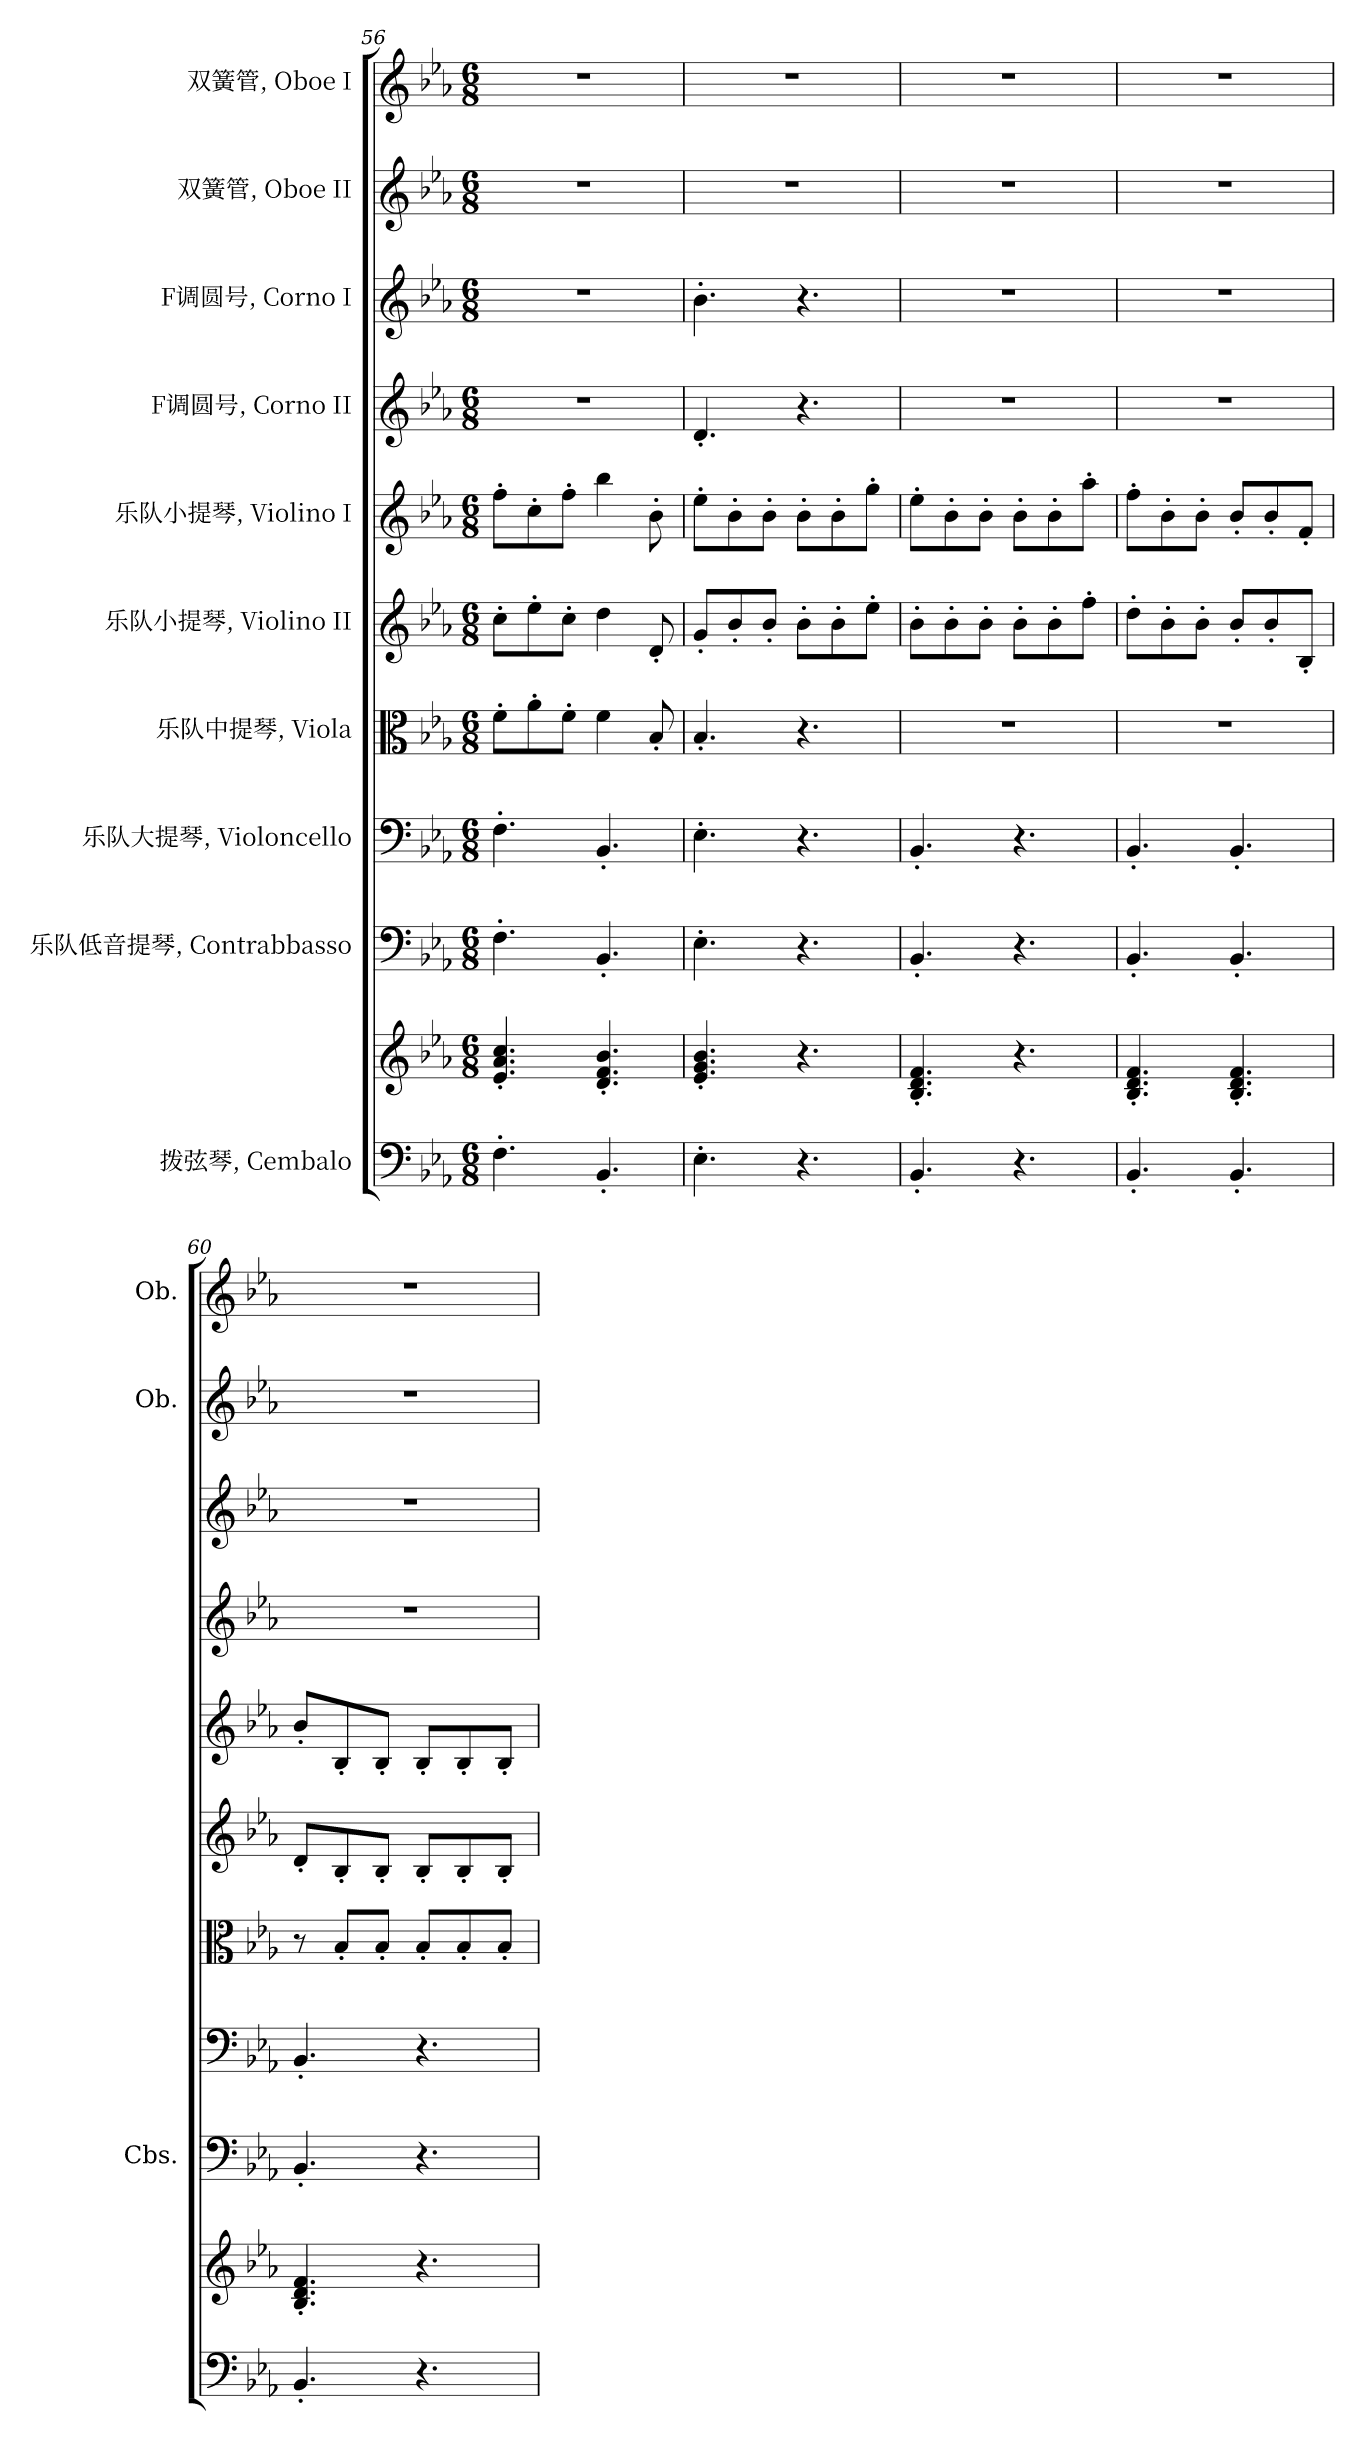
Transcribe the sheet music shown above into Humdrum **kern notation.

**kern	**kern	**kern	**kern	**kern	**kern	**kern	**kern	**kern	**kern	**kern
*part10	*part10	*part9	*part8	*part7	*part6	*part5	*part4	*part3	*part2	*part1
*staff11	*staff10	*staff9	*staff8	*staff7	*staff6	*staff5	*staff4	*staff3	*staff2	*staff1
*I"拨弦琴, Cembalo	*	*I"乐队低音提琴, Contrabbasso	*I"乐队大提琴, Violoncello	*I"乐队中提琴, Viola	*I"乐队小提琴, Violino II	*I"乐队小提琴, Violino I	*I"F调圆号, Corno II	*I"F调圆号, Corno I	*I"双簧管, Oboe II	*I"双簧管, Oboe I
*	*	*I'Cbs.	*	*	*	*	*	*	*I'Ob.	*I'Ob.
*clefF4	*clefG2	*clefF4	*clefF4	*clefC3	*clefG2	*clefG2	*clefG2	*clefG2	*clefG2	*clefG2
*	*	*ITrd7c12	*	*	*	*	*ITrd4c7	*ITrd4c7	*	*
*k[b-e-a-]	*k[b-e-a-]	*k[b-e-a-]	*k[b-e-a-]	*k[b-e-a-]	*k[b-e-a-]	*k[b-e-a-]	*k[b-e-a-d-]	*k[b-e-a-d-]	*k[b-e-a-]	*k[b-e-a-]
*M6/8	*M6/8	*M6/8	*M6/8	*M6/8	*M6/8	*M6/8	*M6/8	*M6/8	*M6/8	*M6/8
=56	=56	=56	=56	=56	=56	=56	=56	=56	=56	=56
4.F'\	4.e-/' 4.a-/' 4.cc/'	4.FF'\	4.F'\	8f'\L	8cc'\L	8ff'\L	2.r	2.r	2.r	2.r
.	.	.	.	8a-'\	8ee-'\	8cc'\	.	.	.	.
.	.	.	.	8f'\J	8cc'\J	8ff'\J	.	.	.	.
4.BB-'/	4.d/' 4.f/' 4.b-/'	4.BBB-'/	4.BB-'/	4f\	4dd\	4bb-\	.	.	.	.
.	.	.	.	8B-'/	8d'/	8b-'\	.	.	.	.
=57	=57	=57	=57	=57	=57	=57	=57	=57	=57	=57
4.E-'\	4.e-/' 4.g/' 4.b-/'	4.EE-'\	4.E-'\	4.B-'/	8g'/L	8ee-'\L	4.G'/	4.e-'\	2.r	2.r
.	.	.	.	.	8b-'/	8b-'\	.	.	.	.
.	.	.	.	.	8b-'/J	8b-'\J	.	.	.	.
4.r	4.r	4.r	4.r	4.r	8b-'\L	8b-'\L	4.r	4.r	.	.
.	.	.	.	.	8b-'\	8b-'\	.	.	.	.
.	.	.	.	.	8ee-'\J	8gg'\J	.	.	.	.
!!LO:PB:g=z
=58	=58	=58	=58	=58	=58	=58	=58	=58	=58	=58
4.BB-'/	4.B-/' 4.d/' 4.f/'	4.BBB-'/	4.BB-'/	2.r	8b-'\L	8ee-'\L	2.r	2.r	2.r	2.r
.	.	.	.	.	8b-'\	8b-'\	.	.	.	.
.	.	.	.	.	8b-'\J	8b-'\J	.	.	.	.
4.r	4.r	4.r	4.r	.	8b-'\L	8b-'\L	.	.	.	.
.	.	.	.	.	8b-'\	8b-'\	.	.	.	.
.	.	.	.	.	8ff'\J	8aa-'\J	.	.	.	.
=59	=59	=59	=59	=59	=59	=59	=59	=59	=59	=59
4.BB-'/	4.B-/' 4.d/' 4.f/'	4.BBB-'/	4.BB-'/	2.r	8dd'\L	8ff'\L	2.r	2.r	2.r	2.r
.	.	.	.	.	8b-'\	8b-'\	.	.	.	.
.	.	.	.	.	8b-'\J	8b-'\J	.	.	.	.
4.BB-'/	4.B-/' 4.d/' 4.f/'	4.BBB-'/	4.BB-'/	.	8b-'/L	8b-'/L	.	.	.	.
.	.	.	.	.	8b-'/	8b-'/	.	.	.	.
.	.	.	.	.	8B-'/J	8f'/J	.	.	.	.
=60	=60	=60	=60	=60	=60	=60	=60	=60	=60	=60
*	*	*	*	*	*	*	*	*	*	*MM128
4.BB-'/	4.B-/' 4.d/' 4.f/'	4.BBB-'/	4.BB-'/	8r	8d'/L	8b-'/L	2.r	2.r	2.r	2.r
.	.	.	.	8B-'/L	8B-'/	8B-'/	.	.	.	.
.	.	.	.	8B-'/J	8B-'/J	8B-'/J	.	.	.	.
4.r	4.r	4.r	4.r	8B-'/L	8B-'/L	8B-'/L	.	.	.	.
.	.	.	.	8B-'/	8B-'/	8B-'/	.	.	.	.
.	.	.	.	8B-'/J	8B-'/J	8B-'/J	.	.	.	.
=	=	=	=	=	=	=	=	=	=	=
*-	*-	*-	*-	*-	*-	*-	*-	*-	*-	*-
